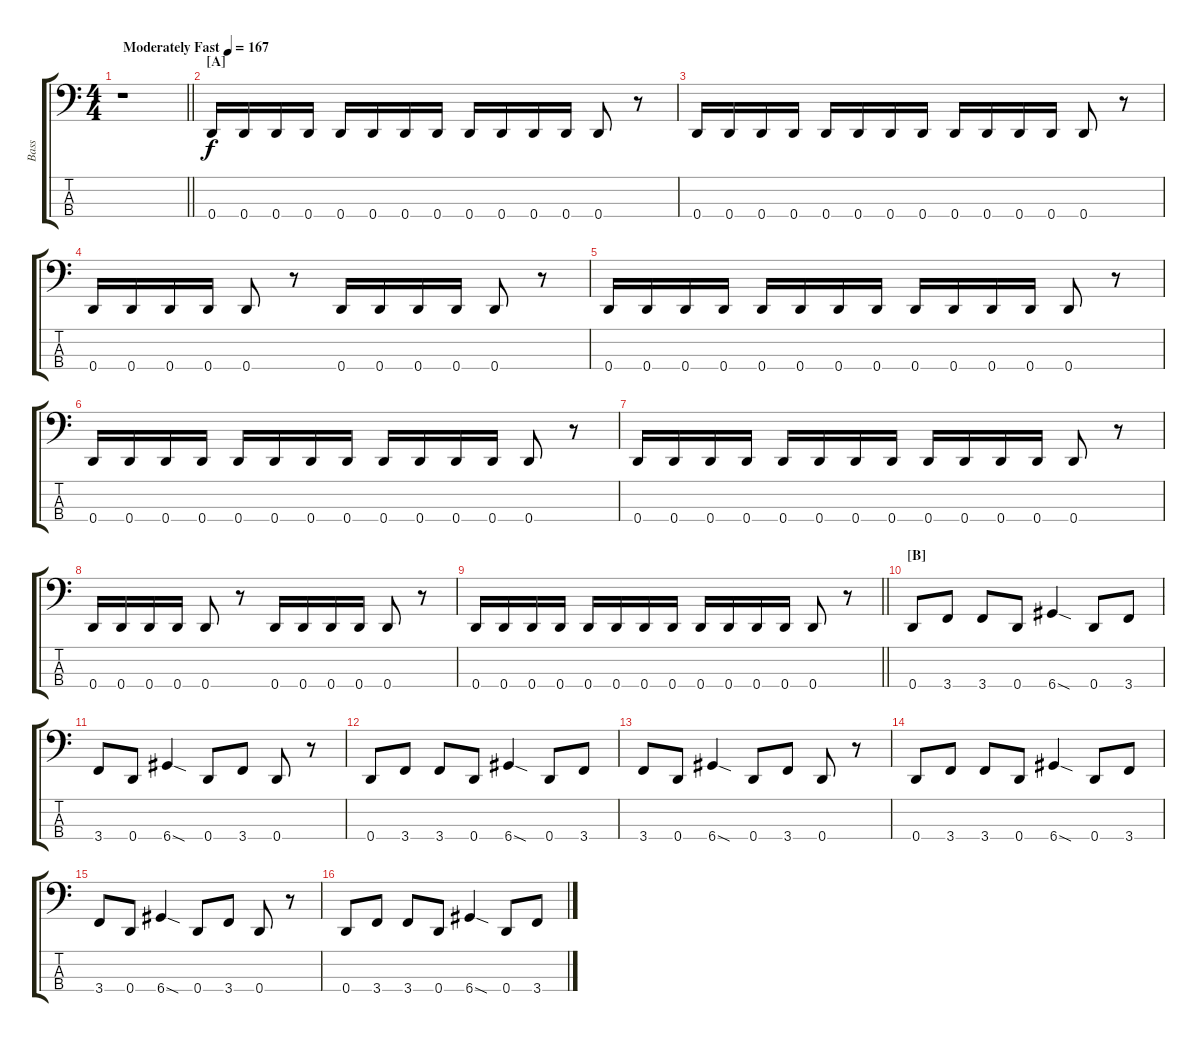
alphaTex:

\track ("Bass" "Bass") {instrument electricbassfinger}
\staff {score tabs}
\tuning (G2 D2 A1 D1) {hide}
\ts (4 4)
\tempo (167 "Moderately Fast")
\clef f4
\barLineRight lightlight
\ks c
r.1{dy f instrument electricbassfinger} |
\section ("" "[A]")
0.4.16 0.4.16 0.4.16 0.4.16 0.4.16 0.4.16 0.4.16 0.4.16 0.4.16 0.4.16 0.4.16 0.4.16 0.4.8 r.8 |
0.4.16 0.4.16 0.4.16 0.4.16 0.4.16 0.4.16 0.4.16 0.4.16 0.4.16 0.4.16 0.4.16 0.4.16 0.4.8 r.8 |
0.4.16 0.4.16 0.4.16 0.4.16 0.4.8 r.8 0.4.16 0.4.16 0.4.16 0.4.16 0.4.8 r.8 |
0.4.16 0.4.16 0.4.16 0.4.16 0.4.16 0.4.16 0.4.16 0.4.16 0.4.16 0.4.16 0.4.16 0.4.16 0.4.8 r.8 |
0.4.16 0.4.16 0.4.16 0.4.16 0.4.16 0.4.16 0.4.16 0.4.16 0.4.16 0.4.16 0.4.16 0.4.16 0.4.8 r.8 |
0.4.16 0.4.16 0.4.16 0.4.16 0.4.16 0.4.16 0.4.16 0.4.16 0.4.16 0.4.16 0.4.16 0.4.16 0.4.8 r.8 |
0.4.16 0.4.16 0.4.16 0.4.16 0.4.8 r.8 0.4.16 0.4.16 0.4.16 0.4.16 0.4.8 r.8 |
\barLineRight lightlight
0.4.16 0.4.16 0.4.16 0.4.16 0.4.16 0.4.16 0.4.16 0.4.16 0.4.16 0.4.16 0.4.16 0.4.16 0.4.8 r.8 |
\section ("" "[B]")
0.4.8 3.4.8 3.4.8 0.4.8 6.4{sod}.4 0.4.8 3.4.8 |
3.4.8 0.4.8 6.4{sod}.4 0.4.8 3.4.8 0.4.8 r.8 |
0.4.8 3.4.8 3.4.8 0.4.8 6.4{sod}.4 0.4.8 3.4.8 |
3.4.8 0.4.8 6.4{sod}.4 0.4.8 3.4.8 0.4.8 r.8 |
0.4.8 3.4.8 3.4.8 0.4.8 6.4{sod}.4 0.4.8 3.4.8 |
3.4.8 0.4.8 6.4{sod}.4 0.4.8 3.4.8 0.4.8 r.8 |
0.4.8 3.4.8 3.4.8 0.4.8 6.4{sod}.4 0.4.8 3.4.8
